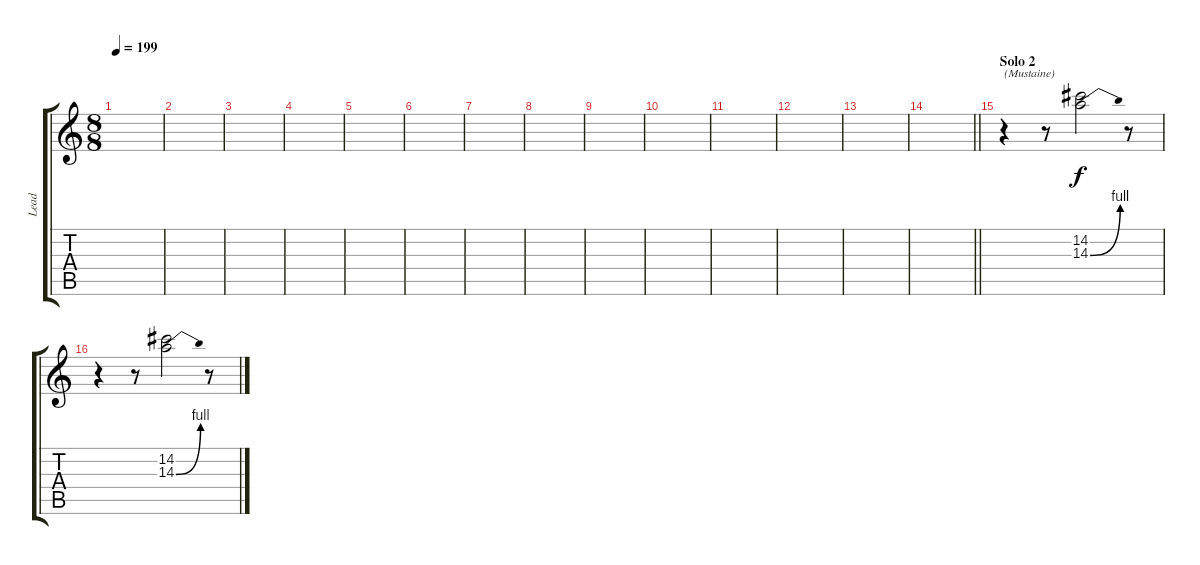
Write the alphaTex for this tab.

\track ("Lead" "Lead") {instrument distortionguitar}
\staff {score tabs}
\tuning (E4 B3 G3 D3 A2 E2) {hide}
\ts (8 8)
\tempo 199
\clef g2
\ks c
|
|
|
|
|
|
|
|
|
|
|
|
|
\barLineRight lightlight
|
\section ("" "Solo 2")
r.4{txt "(Mustaine)" volume 10 instrument distortionguitar} r.8 (14.2 14.3{be (bend 0 0 60 4)}).2 r.8 |
r.4 r.8 (14.2 14.3{be (bend 0 0 60 4)}).2 r.8
